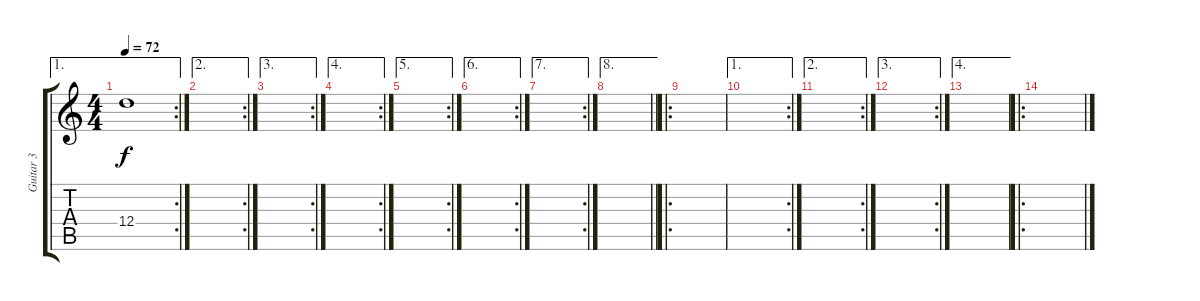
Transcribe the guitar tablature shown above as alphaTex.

\track ("Guitar 3" "Guitar 3") {instrument overdrivenguitar}
\staff {score tabs}
\tuning (E4 A3 F3 D3 A2 D2) {hide}
\ae 1
\rc 2
\ts (4 4)
\tempo 72
\clef g2
\ks c
12.4{t}.1{dy f} |
\ae 2
\rc 2
|
\ae 3
\rc 2
|
\ae 4
\rc 2
|
\ae 5
\rc 2
|
\ae 6
\rc 2
|
\ae 7
\rc 2
|
\ae 8
\barLineRight lightlight
|
\ro
|
\ae 1
\rc 2
|
\ae 2
\rc 2
|
\ae 3
\rc 2
|
\ae 4
|
\ro
